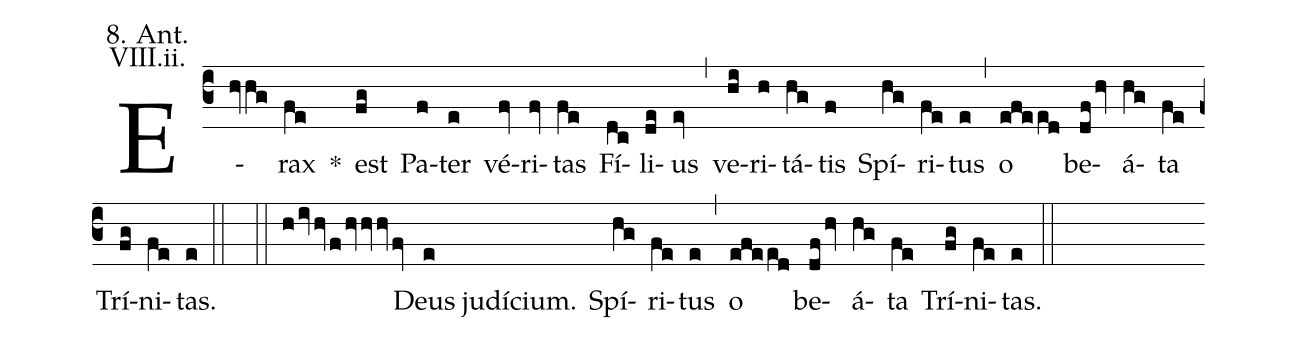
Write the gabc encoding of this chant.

annotation: 8. Ant.;
annotation: VIII.ii.;
%%
(c3)
E(hvhg)rax(fe) *() est(fg) Pa(f)ter(e) vé(fv)ri(fv)tas(fe) Fí(dc)li(de)us(ev) (,)
ve(hi)ri(h)tá(hg)tis(f) Spí(hg)ri(fe)tus(e) (,)
o(efeed) be(dfhv)á(hg)ta(fe) Trí(fg)ni(fe)tas.(e) (::)

(::)

(hivhvfhvhvhvfv) Deus judícium.(e) Spí(hg)ri(fe)tus(e) (,)
o(efeed) be(dfhv)á(hg)ta(fe) Trí(fg)ni(fe)tas.(e) (::)
